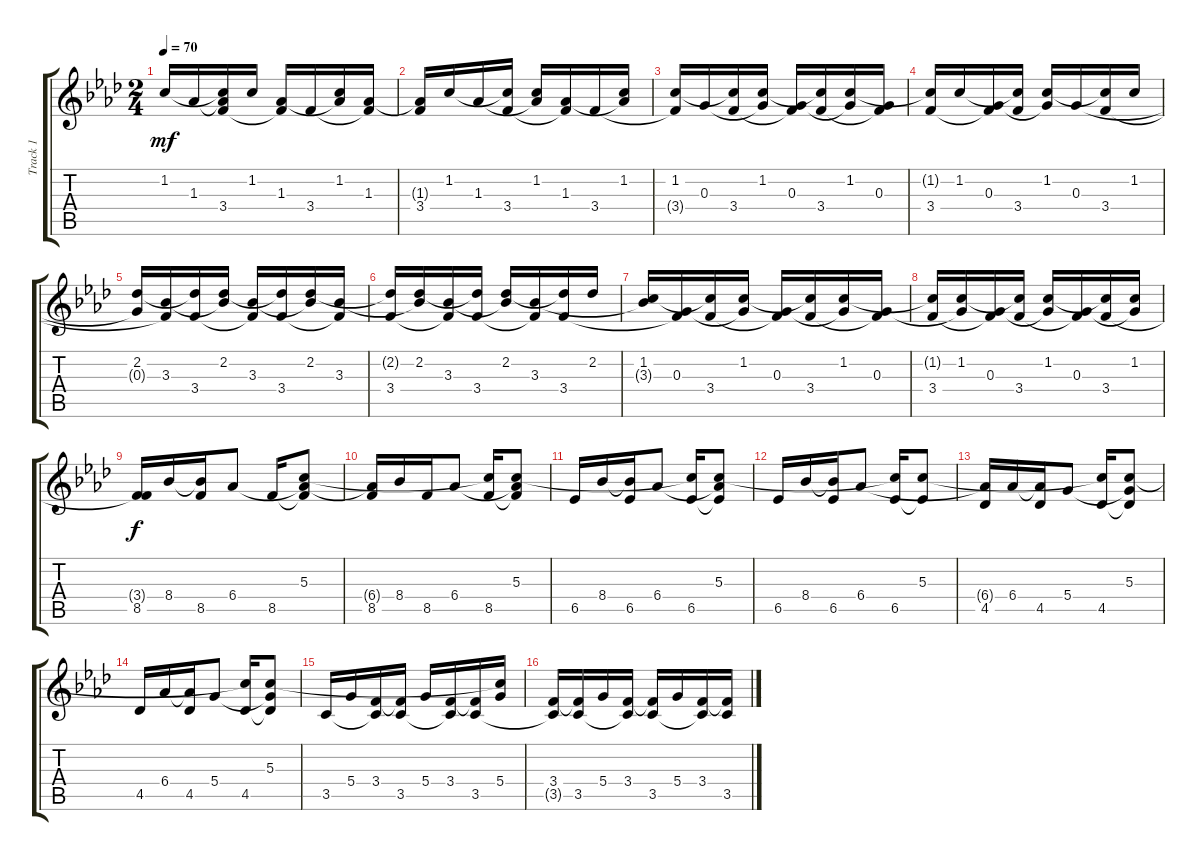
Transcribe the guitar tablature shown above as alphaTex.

\track ("Track 1" "Track 1") {instrument acousticguitarsteel}
\staff {score tabs}
\tuning (E4 B3 G3 D3 A2 E2) {hide}
\ts (2 4)
\tempo 70
\clef g2
\ks fminor
1.2.16{dy mf} 1.3.16 (1.2{t} 1.3{t} 3.4).16 1.2.16 (1.3 3.4{t}).16 3.4.16 (1.2 1.3{t}).16 (1.3 3.4{t}).16 |
(1.3{t} 3.4).16 1.2.16 1.3.16 (1.2{t} 3.4).16 (1.2 1.3{t}).16 (1.3 3.4{t}).16 3.4.16 (1.2 1.3{t}).16 |
(1.2 3.4{t}).16 0.3.16 (1.2{t} 3.4).16 (1.2 0.3{t}).16 (0.3 3.4{t}).16 (1.2{t} 3.4).16 (1.2 0.3{t}).16 (0.3 3.4{t}).16 |
(1.2{t} 3.4).16 1.2.16 (0.3 3.4{t}).16 (1.2{t} 3.4).16 (1.2 0.3{t}).16 0.3.16 (1.2{t} 3.4).16 1.2.16 |
(2.2 0.3{t}).16 (3.3 3.4{t}).16 (2.2{t} 3.4).16 (2.2 3.3{t}).16 (3.3 3.4{t}).16 (2.2{t} 3.4).16 (2.2 3.3{t}).16 (3.3 3.4{t}).16 |
(2.2{t} 3.4).16 (2.2 3.3{t}).16 (3.3 3.4{t}).16 (2.2{t} 3.4).16 (2.2 3.3{t}).16 (3.3 3.4{t}).16 (2.2{t} 3.4).16 2.2.16 |
(1.2 3.3{t}).16 (0.3 3.4{t}).16 (1.2{t} 3.4).16 (1.2 0.3{t}).16 (0.3 3.4{t}).16 (1.2{t} 3.4).16 (1.2 0.3{t}).16 (0.3 3.4{t}).16 |
(1.2{t} 3.4).16 (1.2 0.3{t}).16 (0.3 3.4{t}).16 (1.2{t} 3.4).16 (1.2 0.3{t}).16 (0.3 3.4{t}).16 (1.2{t} 3.4).16 (1.2 0.3{t}).16 |
(3.4{t} 8.5).16{dy f} 8.4.16 (8.4{t} 8.5).16 6.4.8 8.5.16 (5.3 6.4{t} 8.5{t}).8 |
(6.4{t} 8.5).16 8.4.16 8.5.16 6.4.8 (5.3{t} 8.5).16 (5.3 6.4{t} 8.5{t}).8 |
6.5.16 8.4.16 (8.4{t} 6.5).16 6.4.8 (5.3{t} 6.5).16 (5.3 6.4{t} 6.5{t}).8 |
6.5.16 8.4.16 (8.4{t} 6.5).16 6.4.8 (5.3{t} 6.5).16 (5.3 6.5{t}).8 |
(6.4{t} 4.5).16 6.4.16 (6.4{t} 4.5).16 5.4.8 (5.3{t} 4.5).16 (5.3 5.4{t} 4.5{t}).8 |
4.5.16 6.4.16 (6.4{t} 4.5).16 5.4.8 (5.3{t} 4.5).16 (5.3 5.4{t} 4.5{t}).8 |
3.5.16 5.4.16 (3.4 3.5{t}).16 (3.4{t} 3.5).16 5.4.16 (3.4 3.5{t}).16 (3.4{t} 3.5).16 (5.3{t} 5.4).16 |
(3.4 3.5{t}).16 (3.4{t} 3.5).16 5.4.16 (3.4 3.5{t}).16 (3.4{t} 3.5).16 5.4.16 (3.4 3.5{t}).16 (3.4{t} 3.5).16
